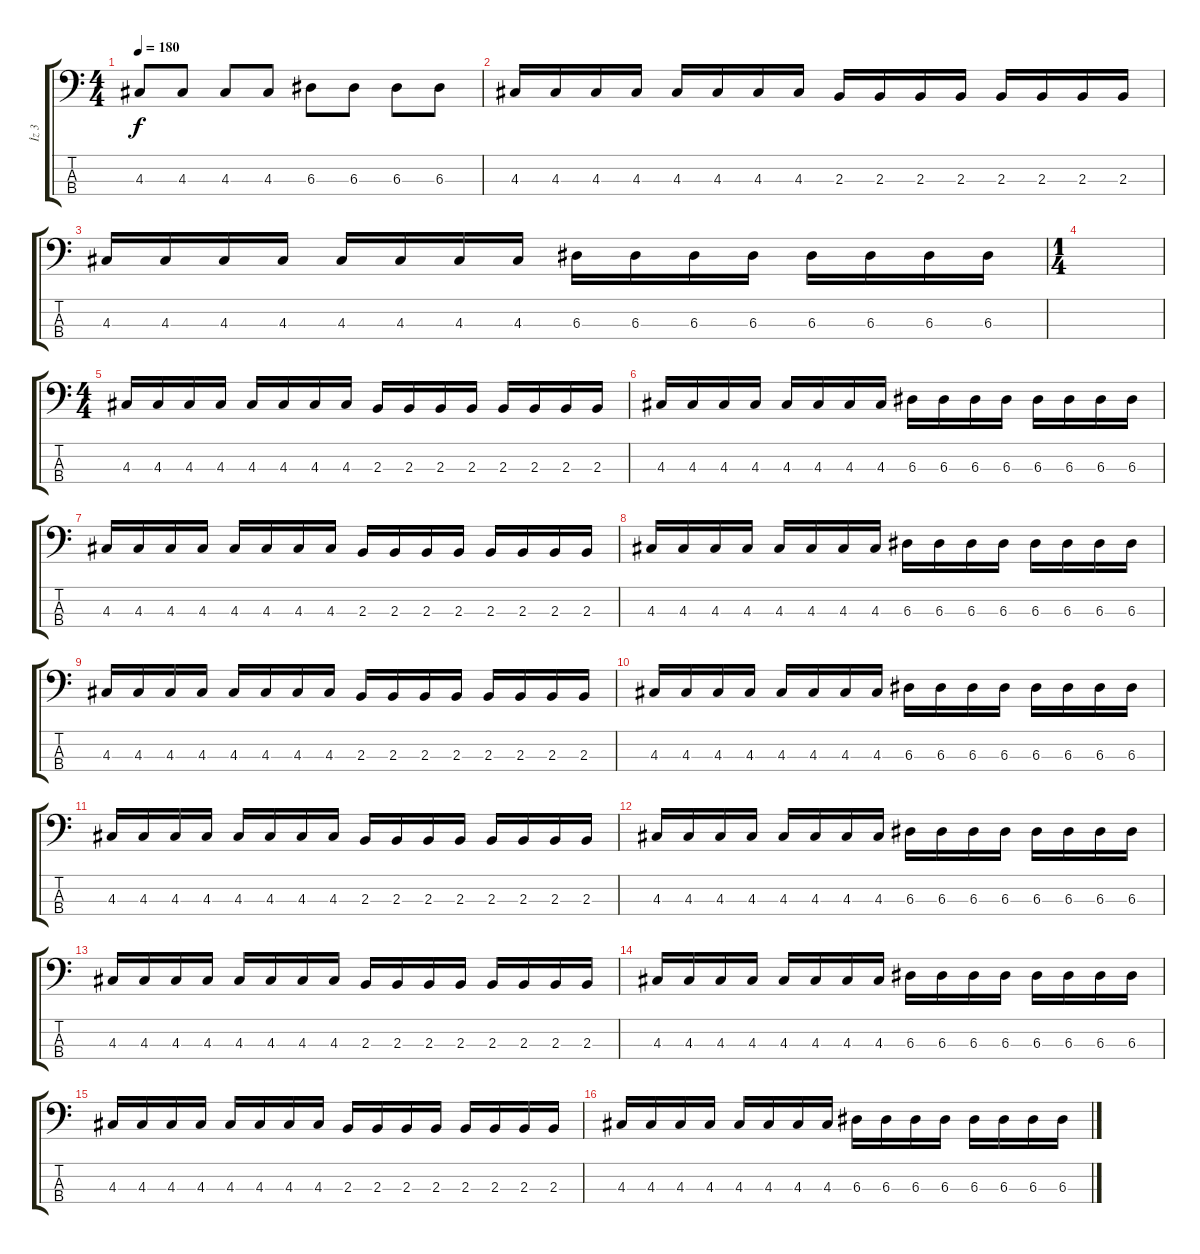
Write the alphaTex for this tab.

\track ("İz 3" "İz 3") {instrument electricbassfinger}
\staff {score tabs}
\tuning (G2 D2 A1 E1) {hide}
\ts (4 4)
\tempo 180
\clef f4
\ks c
4.3.8{dy f} 4.3.8 4.3.8 4.3.8 6.3.8 6.3.8 6.3.8 6.3.8 |
4.3.16 4.3.16 4.3.16 4.3.16 4.3.16 4.3.16 4.3.16 4.3.16 2.3.16 2.3.16 2.3.16 2.3.16 2.3.16 2.3.16 2.3.16 2.3.16 |
4.3.16 4.3.16 4.3.16 4.3.16 4.3.16 4.3.16 4.3.16 4.3.16 6.3.16 6.3.16 6.3.16 6.3.16 6.3.16 6.3.16 6.3.16 6.3.16 |
\ts (1 4)
|
\ts (4 4)
4.3.16 4.3.16 4.3.16 4.3.16 4.3.16 4.3.16 4.3.16 4.3.16 2.3.16 2.3.16 2.3.16 2.3.16 2.3.16 2.3.16 2.3.16 2.3.16 |
4.3.16 4.3.16 4.3.16 4.3.16 4.3.16 4.3.16 4.3.16 4.3.16 6.3.16 6.3.16 6.3.16 6.3.16 6.3.16 6.3.16 6.3.16 6.3.16 |
4.3.16 4.3.16 4.3.16 4.3.16 4.3.16 4.3.16 4.3.16 4.3.16 2.3.16 2.3.16 2.3.16 2.3.16 2.3.16 2.3.16 2.3.16 2.3.16 |
4.3.16 4.3.16 4.3.16 4.3.16 4.3.16 4.3.16 4.3.16 4.3.16 6.3.16 6.3.16 6.3.16 6.3.16 6.3.16 6.3.16 6.3.16 6.3.16 |
4.3.16 4.3.16 4.3.16 4.3.16 4.3.16 4.3.16 4.3.16 4.3.16 2.3.16 2.3.16 2.3.16 2.3.16 2.3.16 2.3.16 2.3.16 2.3.16 |
4.3.16 4.3.16 4.3.16 4.3.16 4.3.16 4.3.16 4.3.16 4.3.16 6.3.16 6.3.16 6.3.16 6.3.16 6.3.16 6.3.16 6.3.16 6.3.16 |
4.3.16 4.3.16 4.3.16 4.3.16 4.3.16 4.3.16 4.3.16 4.3.16 2.3.16 2.3.16 2.3.16 2.3.16 2.3.16 2.3.16 2.3.16 2.3.16 |
4.3.16 4.3.16 4.3.16 4.3.16 4.3.16 4.3.16 4.3.16 4.3.16 6.3.16 6.3.16 6.3.16 6.3.16 6.3.16 6.3.16 6.3.16 6.3.16 |
4.3.16 4.3.16 4.3.16 4.3.16 4.3.16 4.3.16 4.3.16 4.3.16 2.3.16 2.3.16 2.3.16 2.3.16 2.3.16 2.3.16 2.3.16 2.3.16 |
4.3.16 4.3.16 4.3.16 4.3.16 4.3.16 4.3.16 4.3.16 4.3.16 6.3.16 6.3.16 6.3.16 6.3.16 6.3.16 6.3.16 6.3.16 6.3.16 |
4.3.16 4.3.16 4.3.16 4.3.16 4.3.16 4.3.16 4.3.16 4.3.16 2.3.16 2.3.16 2.3.16 2.3.16 2.3.16 2.3.16 2.3.16 2.3.16 |
4.3.16 4.3.16 4.3.16 4.3.16 4.3.16 4.3.16 4.3.16 4.3.16 6.3.16 6.3.16 6.3.16 6.3.16 6.3.16 6.3.16 6.3.16 6.3.16
